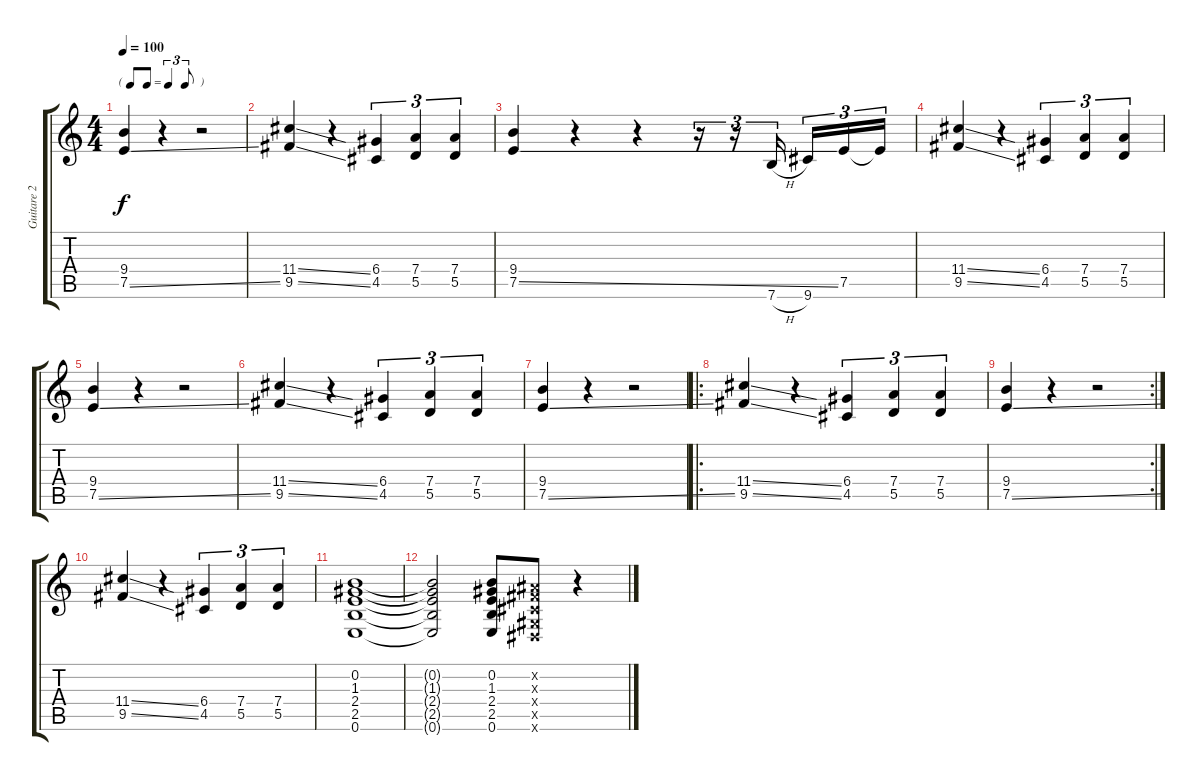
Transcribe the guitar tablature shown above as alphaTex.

\track ("Guitare 2" "Guitare 2") {instrument overdrivenguitar}
\staff {score tabs}
\tuning (E4 B3 G3 D3 A2 E2) {hide}
\ts (4 4)
\tf triplet8th
\tempo 100
\clef g2
\ks c
(9.4 7.5{ss}).4{dy f} r.4 r.2 |
(11.4{ss} 9.5{ss}).4 r.4 (6.4 4.5).4{tu (3 2)} (7.4 5.5).4{tu (3 2)} (7.4 5.5).4{tu (3 2)} |
(9.4 7.5{ss}).4 r.4 r.4 r.16{tu (3 2)} r.16{tu (3 2)} 7.6{h}.16{tu (3 2) beam splitsecondary} 9.6.16{tu (3 2)} 7.5.16{tu (3 2)} 7.5{t}.16{tu (3 2)} |
(11.4{ss} 9.5{ss}).4 r.4 (6.4 4.5).4{tu (3 2)} (7.4 5.5).4{tu (3 2)} (7.4 5.5).4{tu (3 2)} |
(9.4 7.5{ss}).4 r.4 r.2 |
(11.4{ss} 9.5{ss}).4 r.4 (6.4 4.5).4{tu (3 2)} (7.4 5.5).4{tu (3 2)} (7.4 5.5).4{tu (3 2)} |
(9.4 7.5{ss}).4 r.4 r.2 |
\ro
(11.4{ss} 9.5{ss}).4 r.4 (6.4 4.5).4{tu (3 2)} (7.4 5.5).4{tu (3 2)} (7.4 5.5).4{tu (3 2)} |
\rc 2
(9.4 7.5{ss}).4 r.4 r.2 |
(11.4{ss} 9.5{ss}).4 r.4 (6.4 4.5).4{tu (3 2)} (7.4 5.5).4{tu (3 2)} (7.4 5.5).4{tu (3 2)} |
(0.2 1.3 2.4 2.5 0.6).1 |
(0.2{t} 1.3{t} 2.4{t} 2.5{t} 0.6{t}).2 (0.2 1.3 2.4 2.5 0.6).8 (-1.2{x} -1.3{x} -1.4{x} -1.5{x} -1.6{x}).8 r.4
